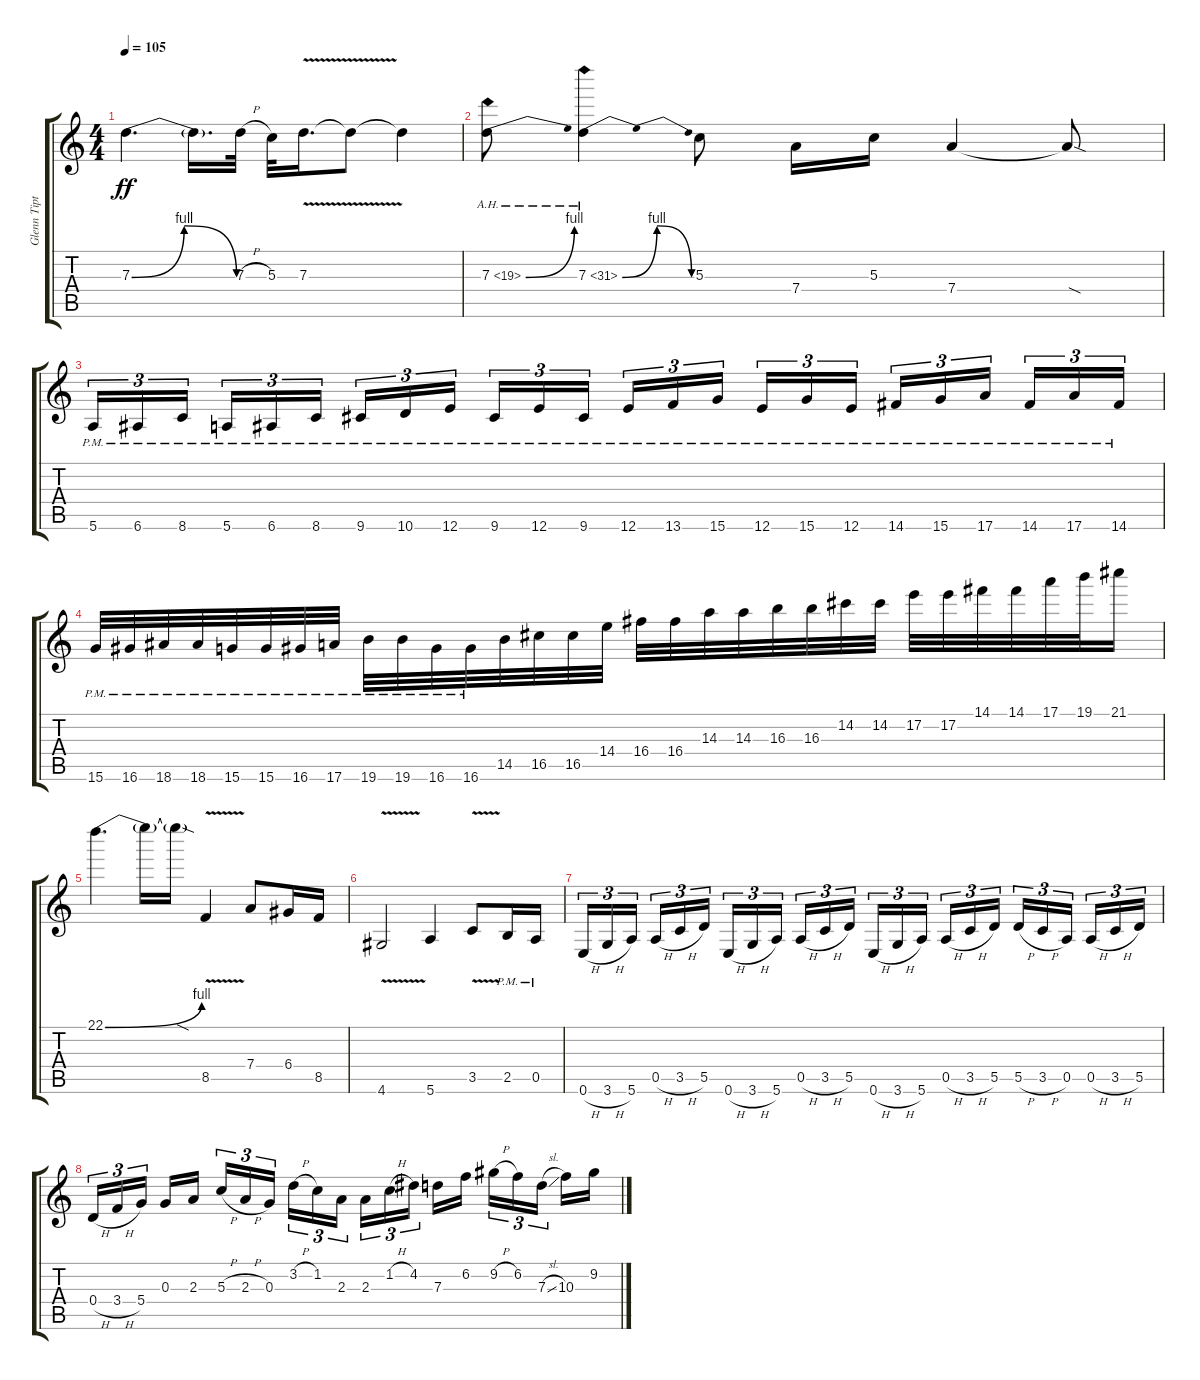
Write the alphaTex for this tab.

\track ("Glenn Tipton" "Glenn Tipt") {instrument distortionguitar}
\staff {score tabs}
\tuning (E4 B3 G3 D3 A2 E2) {hide}
\ts (4 4)
\tempo 105
\clef g2
\ks c
7.3{be (bendrelease 0 0 15 4 45 4 60 0)}.4{d dy ff} 7.3{t}.16{d} 7.3{h}.32 5.3.32 7.3{v}.16{d} 7.3{t}.8 7.3{t}.4 |
7.3{be (bend 0 0 60 4) ah 12}.8 7.3{be (bendrelease 0 0 16 4 39 4 60 0) ah 24}.4 5.3.8 7.4.16 5.3.16 7.4.4 7.4{sod t}.8 |
5.6{pm}.16{tu (3 2)} 6.6{pm}.16{tu (3 2)} 8.6{pm}.16{tu (3 2) beam splitsecondary} 5.6{pm}.16{tu (3 2)} 6.6{pm}.16{tu (3 2)} 8.6{pm}.16{tu (3 2)} 9.6{pm}.16{tu (3 2)} 10.6{pm}.16{tu (3 2)} 12.6{pm}.16{tu (3 2) beam splitsecondary} 9.6{pm}.16{tu (3 2)} 12.6{pm}.16{tu (3 2)} 9.6{pm}.16{tu (3 2)} 12.6{pm}.16{tu (3 2)} 13.6{pm}.16{tu (3 2)} 15.6{pm}.16{tu (3 2) beam splitsecondary} 12.6{pm}.16{tu (3 2)} 15.6{pm}.16{tu (3 2)} 12.6{pm}.16{tu (3 2)} 14.6{pm}.16{tu (3 2)} 15.6{pm}.16{tu (3 2)} 17.6{pm}.16{tu (3 2) beam splitsecondary} 14.6{pm}.16{tu (3 2)} 17.6{pm}.16{tu (3 2)} 14.6{pm}.16{tu (3 2)} |
15.6{pm}.32 16.6{pm}.32 18.6{pm}.32 18.6{pm}.32 15.6{pm}.32 15.6{pm}.32 16.6{pm}.32 17.6{pm}.32 19.6{pm}.32 19.6{pm}.32 16.6{pm}.32 16.6{pm}.32 14.5.32 16.5.32 16.5.32 14.4.32 16.4.32 16.4.32 14.3.32 14.3.32 16.3.32 16.3.32 14.2.32 14.2.32 17.2.32 17.2.32 14.1.32 14.1.32 17.1.32 19.1.32 21.1.16 |
22.1{be (bend 0 0 60 4)}.4{d} 22.1{t}.16 22.1{sod t}.16 8.5{v}.4 7.4.8 6.4.16 8.5.16 |
4.6{v}.2 5.6.4 3.5{v}.8 2.5{pm}.16 0.5{pm}.16 |
0.6{h}.16{tu (3 2)} 3.6{h}.16{tu (3 2)} 5.6.16{tu (3 2) beam splitsecondary} 0.5{h}.16{tu (3 2)} 3.5{h}.16{tu (3 2)} 5.5.16{tu (3 2)} 0.6{h}.16{tu (3 2)} 3.6{h}.16{tu (3 2)} 5.6.16{tu (3 2) beam splitsecondary} 0.5{h}.16{tu (3 2)} 3.5{h}.16{tu (3 2)} 5.5.16{tu (3 2)} 0.6{h}.16{tu (3 2)} 3.6{h}.16{tu (3 2)} 5.6.16{tu (3 2) beam splitsecondary} 0.5{h}.16{tu (3 2)} 3.5{h}.16{tu (3 2)} 5.5.16{tu (3 2)} 5.5{h}.16{tu (3 2)} 3.5{h}.16{tu (3 2)} 0.5.16{tu (3 2) beam splitsecondary} 0.5{h}.16{tu (3 2)} 3.5{h}.16{tu (3 2)} 5.5.16{tu (3 2)} |
0.4{h}.16{tu (3 2)} 3.4{h}.16{tu (3 2)} 5.4.16{tu (3 2) beam splitsecondary} 0.3.16 2.3.16 5.3{h}.16{tu (3 2)} 2.3{h}.16{tu (3 2)} 0.3.16{tu (3 2) beam splitsecondary} 3.2{h}.16{tu (3 2)} 1.2.16{tu (3 2)} 2.3.16{tu (3 2)} 2.3.16{tu (3 2)} 1.2{h}.16{tu (3 2)} 4.2.16{tu (3 2) beam splitsecondary} 7.3.16 6.2.16 9.2{h}.16{tu (3 2)} 6.2.16{tu (3 2)} 7.3{sl}.16{tu (3 2) beam splitsecondary} 10.3.16 9.2{h}.16
